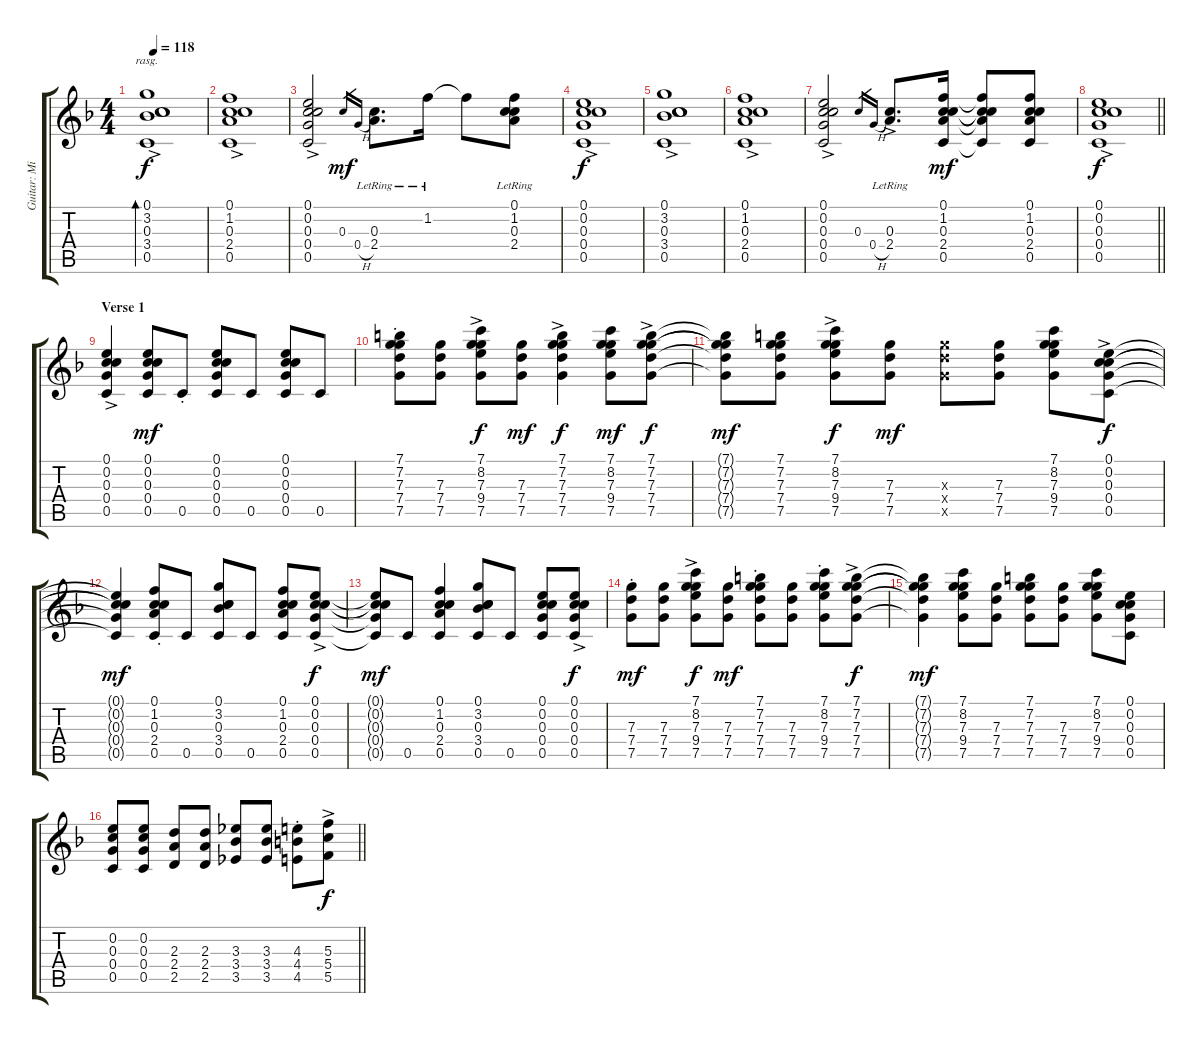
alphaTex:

\track ("Guitar: Mick Ralphs[Lead]" "Guitar: Mi") {instrument electricguitarjazz}
\staff {score tabs}
\tuning (C4 E4 C4 G3 C3 C2) {hide}
\ts (4 4)
\tempo 118
\clef g2
\ks f
(0.1{ac} 3.2{ac} 0.3{ac} 3.4{ac} 0.5{ac}).1{bd 480 rasg ii dy f instrument electricguitarjazz} |
(0.1{ac} 1.2{ac} 0.3{ac} 2.4{ac} 0.5{ac}).1 |
(0.1{ac} 0.2{ac} 0.3{ac} 0.4{ac} 0.5{ac}).2 0.3.16{gr dy mf} 0.4{h}.16{gr} (0.3{lr} 2.4{lr}).8{d} 1.2{lr}.16 1.2{t}.8 (0.1{lr} 1.2{lr} 0.3{lr} 2.4{lr}).8 |
(0.1{ac} 0.2{ac} 0.3{ac} 0.4{ac} 0.5{ac}).1{dy f} |
(0.1{ac} 3.2{ac} 0.3{ac} 3.4{ac} 0.5{ac}).1 |
(0.1{ac} 1.2{ac} 0.3{ac} 2.4{ac} 0.5{ac}).1 |
(0.1{ac} 0.2{ac} 0.3{ac} 0.4{ac} 0.5{ac}).2 0.3.16{gr} 0.4{h}.16{gr} (0.3{ac lr} 2.4{ac lr}).8{d} (0.1 1.2 0.3 2.4 0.5).16{dy mf} (0.1{t} 1.2{t} 0.3{t} 2.4{t} 0.5{t}).8 (0.1 1.2 0.3 2.4 0.5).8 |
\barLineRight lightlight
(0.1{ac} 0.2{ac} 0.3{ac} 0.4{ac} 0.5{ac}).1{dy f} |
\section ("" "Verse 1")
(0.1{ac} 0.2{ac} 0.3{ac} 0.4{ac} 0.5{ac}).4 (0.1 0.2 0.3 0.4 0.5).8{dy mf} 0.5{st}.8 (0.1 0.2 0.3 0.4 0.5).8 0.5.8 (0.1 0.2 0.3 0.4 0.5).8 0.5.8 |
(7.1{st} 7.2{st} 7.3{st} 7.4{st} 7.5{st}).8 (7.3 7.4 7.5).8 (7.1{ac} 8.2{ac} 7.3{ac} 9.4{ac} 7.5{ac}).8{dy f} (7.3 7.4 7.5).8{dy mf} (7.1{ac} 7.2{ac} 7.3{ac} 7.4{ac} 7.5{ac}).4{dy f} (7.1 8.2 7.3 9.4 7.5).8{dy mf} (7.1{ac} 7.2{ac} 7.3{ac} 7.4{ac} 7.5{ac}).8{dy f} |
(7.1{t} 7.2{t} 7.3{t} 7.4{t} 7.5{t}).8{dy mf} (7.1 7.2 7.3 7.4 7.5).8 (7.1{ac} 8.2{ac} 7.3{ac} 9.4{ac} 7.5{ac}).8{dy f} (7.3 7.4 7.5).8{dy mf} (7.3{x} 7.4{x} 7.5{x}).8 (7.3 7.4 7.5).8 (7.1 8.2 7.3 9.4 7.5).8 (0.1{ac} 0.2{ac} 0.3{ac} 0.4{ac} 0.5{ac}).8{dy f} |
(0.1{t} 0.2{t} 0.3{t} 0.4{t} 0.5{t}).4{dy mf} (0.1{st} 1.2{st} 0.3{st} 2.4{st} 0.5{st}).8 0.5.8 (0.1 3.2 0.3 3.4 0.5).8 0.5.8 (0.1 1.2 0.3 2.4 0.5).8 (0.1{ac} 0.2{ac} 0.3{ac} 0.4{ac} 0.5{ac}).8{dy f} |
(0.1{t} 0.2{t} 0.3{t} 0.4{t} 0.5{t}).8{dy mf} 0.5.8 (0.1 1.2 0.3 2.4 0.5).4 (0.1 3.2 0.3 3.4 0.5).8 0.5.8 (0.1 0.2 0.3 0.4 0.5).8 (0.1{ac} 0.2{ac} 0.3{ac} 0.4{ac} 0.5{ac}).8{dy f} |
(7.3{st} 7.4{st} 7.5{st}).8{dy mf} (7.3 7.4 7.5).8 (7.1{ac} 8.2{ac} 7.3{ac} 9.4{ac} 7.5{ac}).8{dy f} (7.3 7.4 7.5).8{dy mf} (7.1{st} 7.2{st} 7.3{st} 7.4{st} 7.5{st}).8 (7.3 7.4 7.5).8 (7.1{st} 8.2{st} 7.3{st} 9.4{st} 7.5{st}).8 (7.1{ac} 7.2{ac} 7.3{ac} 7.4{ac} 7.5{ac}).8{dy f} |
(7.1{t} 7.2{t} 7.3{t} 7.4{t} 7.5{t}).4{dy mf} (7.1 8.2 7.3 9.4 7.5).8 (7.3 7.4 7.5).8 (7.1 7.2 7.3 7.4 7.5).8 (7.3 7.4 7.5).8 (7.1 8.2 7.3 9.4 7.5).8 (0.1 0.2 0.3 0.4 0.5).8 |
\barLineRight lightlight
(0.2 0.3 0.4 0.5).8 (0.2 0.3 0.4 0.5).8 (2.3 2.4 2.5).8 (2.3 2.4 2.5).8 (3.3 3.4 3.5).8 (3.3 3.4 3.5).8 (4.3{st} 4.4{st} 4.5{st}).8 (5.3{ac} 5.4{ac} 5.5{ac}).8{dy f}
